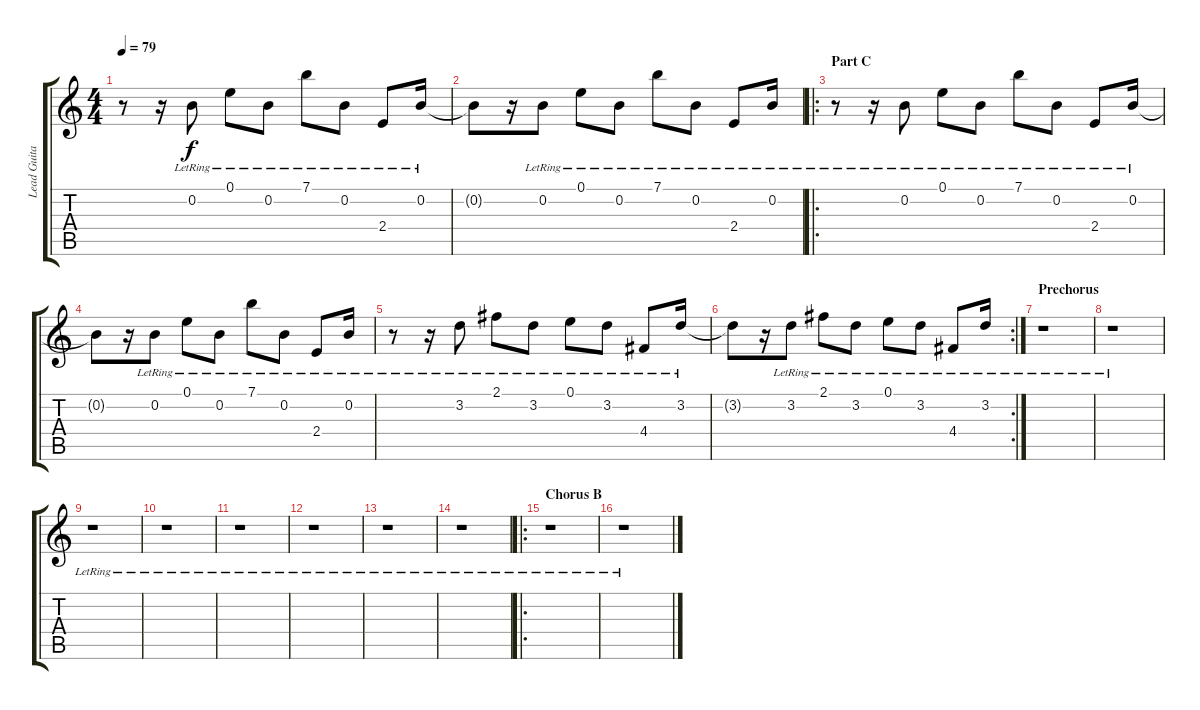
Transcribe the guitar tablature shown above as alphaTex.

\track ("Lead Guitar Effects" "Lead Guita") {instrument electricguitarjazz}
\staff {score tabs}
\tuning (E4 B3 G3 D3 A2 E2) {hide}
\ts (4 4)
\tempo 79
\clef g2
\ks c
r.8{dy ff volume 11 instrument electricguitarjazz} r.16 0.2{lr}.8{dy f} 0.1{lr}.8 0.2{lr}.8 7.1{lr}.8 0.2{lr}.8 2.4{lr}.8 0.2{lr}.16 |
0.2{t}.8{instrument electricguitarjazz} r.16 0.2{lr}.8 0.1{lr}.8 0.2{lr}.8 7.1{lr}.8 0.2{lr}.8 2.4{lr}.8 0.2{lr}.16 |
\ro
\section ("" "Part C")
r.8{instrument electricguitarjazz} r.16 0.2{lr}.8 0.1{lr}.8 0.2{lr}.8 7.1{lr}.8 0.2{lr}.8 2.4{lr}.8 0.2{lr}.16 |
0.2{t}.8{instrument electricguitarjazz} r.16 0.2{lr}.8 0.1{lr}.8 0.2{lr}.8 7.1{lr}.8 0.2{lr}.8 2.4{lr}.8 0.2{lr}.16 |
r.8{instrument electricguitarjazz} r.16 3.2{lr}.8 2.1{lr}.8 3.2{lr}.8 0.1{lr}.8 3.2{lr}.8 4.4{lr}.8 3.2{lr}.16 |
\rc 2
3.2{t}.8{instrument electricguitarjazz} r.16 3.2{lr}.8 2.1{lr}.8 3.2{lr}.8 0.1{lr}.8 3.2{lr}.8 4.4{lr}.8 3.2{lr}.16 |
\section ("" "Prechorus")
r.1 |
r.1 |
r.1 |
r.1 |
r.1 |
r.1 |
r.1 |
r.1 |
\ro
\section ("" "Chorus B")
r.1 |
r.1
